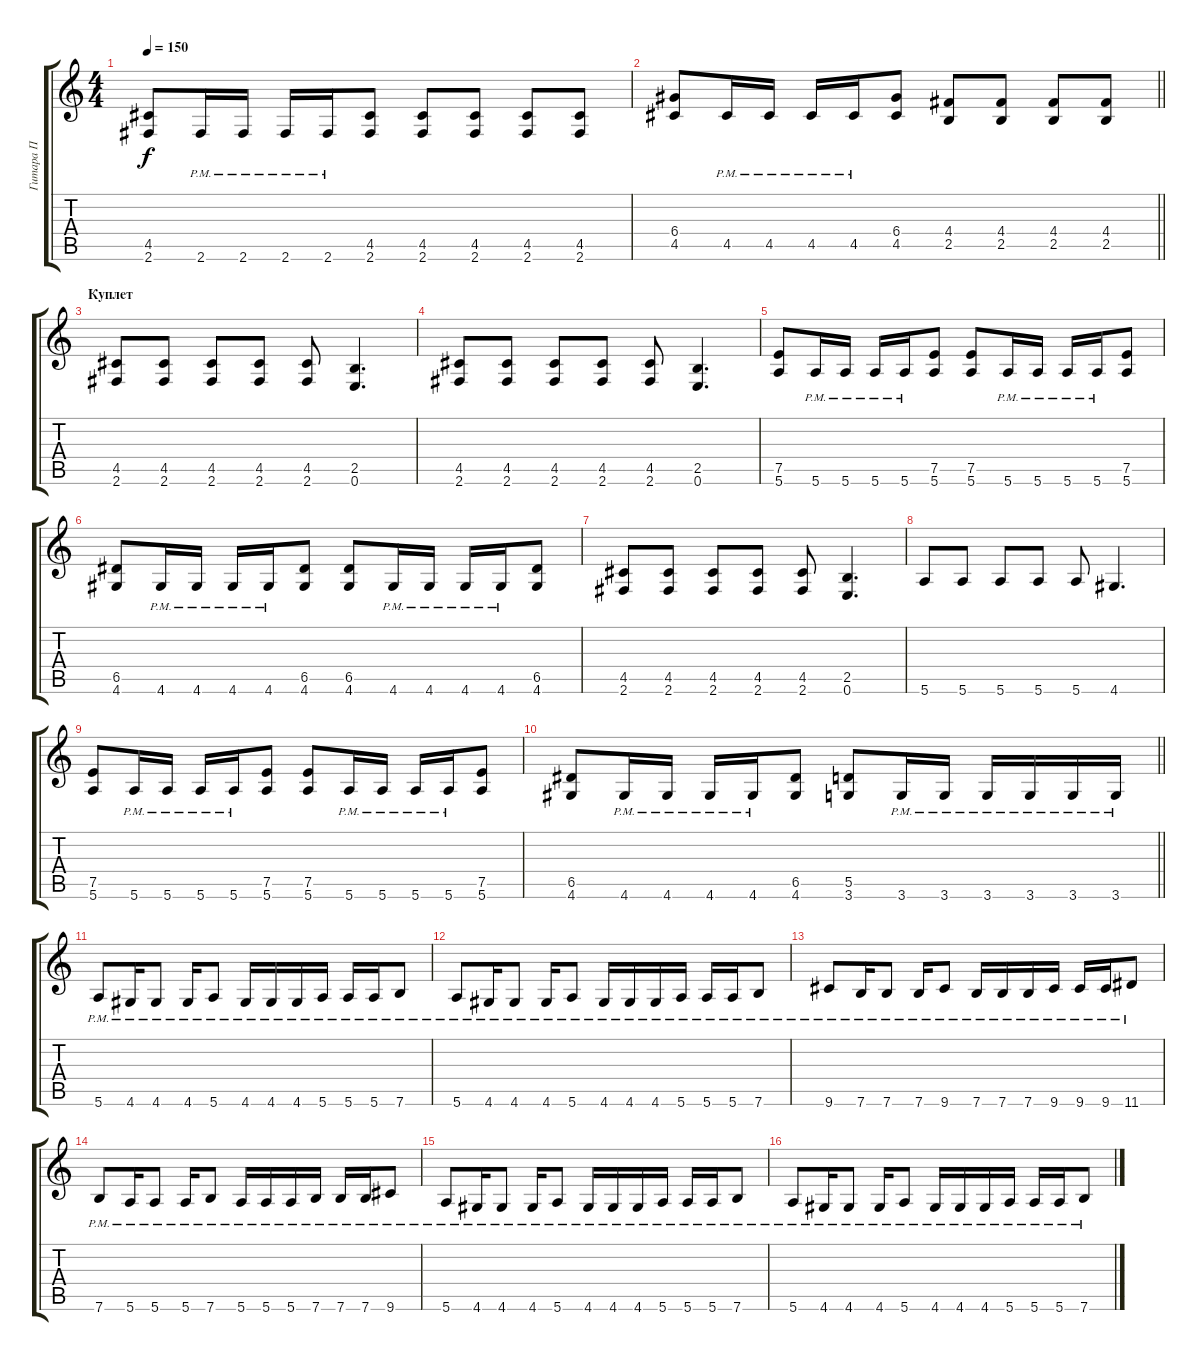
\track ("Гитара П" "Гитара П") {instrument overdrivenguitar}
\staff {score tabs}
\tuning (E4 B3 G3 D3 A2 E2) {hide}
\ts (4 4)
\tempo 150
\clef g2
\ks c
(4.5 2.6).8{dy f} 2.6{pm}.16 2.6{pm}.16 2.6{pm}.16 2.6{pm}.16 (4.5 2.6).8 (4.5 2.6).8 (4.5 2.6).8 (4.5 2.6).8 (4.5 2.6).8 |
\barLineRight lightlight
(6.4 4.5).8 4.5{pm}.16 4.5{pm}.16 4.5{pm}.16 4.5{pm}.16 (6.4 4.5).8 (4.4 2.5).8 (4.4 2.5).8 (4.4 2.5).8 (4.4 2.5).8 |
\section ("" "Куплет")
(4.5 2.6).8 (4.5 2.6).8 (4.5 2.6).8 (4.5 2.6).8 (4.5 2.6).8 (2.5 0.6).4{d} |
(4.5 2.6).8 (4.5 2.6).8 (4.5 2.6).8 (4.5 2.6).8 (4.5 2.6).8 (2.5 0.6).4{d} |
(7.5 5.6).8 5.6{pm}.16 5.6{pm}.16 5.6{pm}.16 5.6{pm}.16 (7.5 5.6).8 (7.5 5.6).8 5.6{pm}.16 5.6{pm}.16 5.6{pm}.16 5.6{pm}.16 (7.5 5.6).8 |
(6.5 4.6).8 4.6{pm}.16 4.6{pm}.16 4.6{pm}.16 4.6{pm}.16 (6.5 4.6).8 (6.5 4.6).8 4.6{pm}.16 4.6{pm}.16 4.6{pm}.16 4.6{pm}.16 (6.5 4.6).8 |
(4.5 2.6).8 (4.5 2.6).8 (4.5 2.6).8 (4.5 2.6).8 (4.5 2.6).8 (2.5 0.6).4{d} |
5.6.8 5.6.8 5.6.8 5.6.8 5.6.8 4.6.4{d} |
(7.5 5.6).8 5.6{pm}.16 5.6{pm}.16 5.6{pm}.16 5.6{pm}.16 (7.5 5.6).8 (7.5 5.6).8 5.6{pm}.16 5.6{pm}.16 5.6{pm}.16 5.6{pm}.16 (7.5 5.6).8 |
\barLineRight lightlight
(6.5 4.6).8 4.6{pm}.16 4.6{pm}.16 4.6{pm}.16 4.6{pm}.16 (6.5 4.6).8 (5.5 3.6).8 3.6{pm}.16 3.6{pm}.16 3.6{pm}.16 3.6{pm}.16 3.6{pm}.16 3.6{pm}.16 |
\section ("" " ")
5.6{pm}.8 4.6{pm}.16 4.6{pm}.8 4.6{pm}.16 5.6{pm}.8 4.6{pm}.16 4.6{pm}.16 4.6{pm}.16 5.6{pm}.16 5.6{pm}.16 5.6{pm}.16 7.6{pm}.8 |
5.6{pm}.8 4.6{pm}.16 4.6{pm}.8 4.6{pm}.16 5.6{pm}.8 4.6{pm}.16 4.6{pm}.16 4.6{pm}.16 5.6{pm}.16 5.6{pm}.16 5.6{pm}.16 7.6{pm}.8 |
9.6{pm}.8 7.6{pm}.16 7.6{pm}.8 7.6{pm}.16 9.6{pm}.8 7.6{pm}.16 7.6{pm}.16 7.6{pm}.16 9.6{pm}.16 9.6{pm}.16 9.6{pm}.16 11.6{pm}.8 |
7.6{pm}.8 5.6{pm}.16 5.6{pm}.8 5.6{pm}.16 7.6{pm}.8 5.6{pm}.16 5.6{pm}.16 5.6{pm}.16 7.6{pm}.16 7.6{pm}.16 7.6{pm}.16 9.6{pm}.8 |
5.6{pm}.8 4.6{pm}.16 4.6{pm}.8 4.6{pm}.16 5.6{pm}.8 4.6{pm}.16 4.6{pm}.16 4.6{pm}.16 5.6{pm}.16 5.6{pm}.16 5.6{pm}.16 7.6{pm}.8 |
5.6{pm}.8 4.6{pm}.16 4.6{pm}.8 4.6{pm}.16 5.6{pm}.8 4.6{pm}.16 4.6{pm}.16 4.6{pm}.16 5.6{pm}.16 5.6{pm}.16 5.6{pm}.16 7.6{pm}.8
